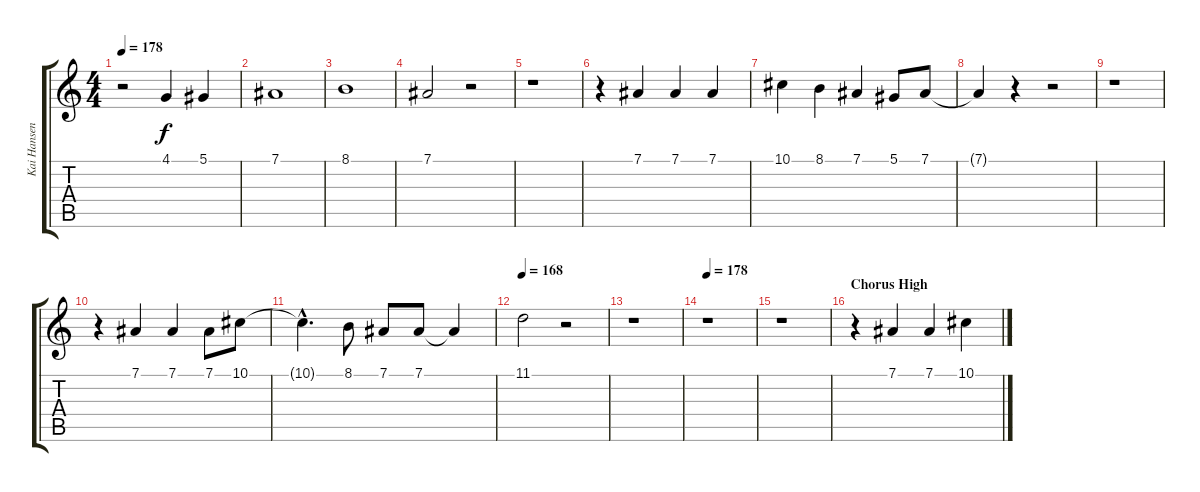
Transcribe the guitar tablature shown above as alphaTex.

\track ("Kai Hansen" "Kai Hansen") {instrument bassoon}
\staff {score tabs}
\tuning (Eb4 Bb3 Gb3 Db3 Ab2 Eb2) {hide}
\ts (4 4)
\tempo 178
\clef g2
\ks c
r.2{dy f} 4.1.4 5.1.4 |
7.1.1 |
8.1.1 |
7.1.2 r.2 |
r.1 |
r.4 7.1.4 7.1.4 7.1.4 |
10.1.4 8.1.4 7.1.4 5.1.8 7.1.8 |
7.1{t}.4 r.4 r.2 |
r.1 |
r.4 7.1.4 7.1.4 7.1.8 10.1.8 |
10.1{hac t}.4{d} 8.1.8 7.1.8 7.1.8 7.1{t}.4 |
\tempo 168
11.1.2 r.2 |
r.1 |
\tempo 178
r.1 |
r.1 |
\section ("" "Chorus High")
r.4 7.1.4 7.1.4 10.1.4
